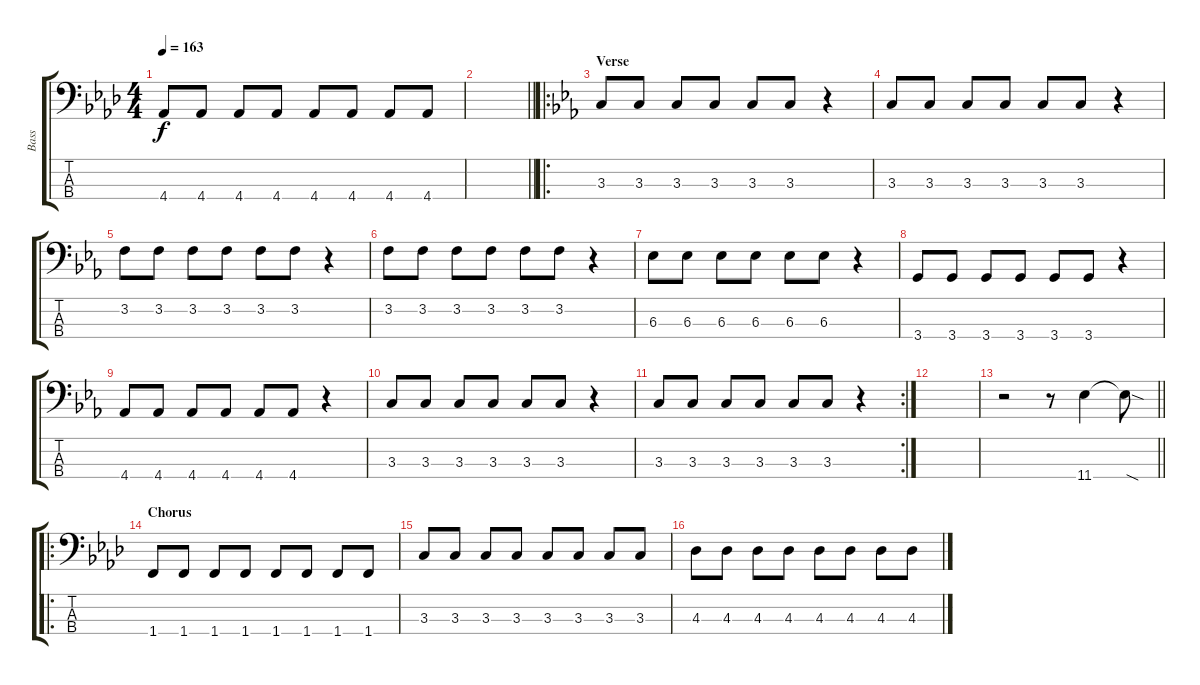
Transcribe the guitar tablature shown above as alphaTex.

\track ("Bass" "Bass") {instrument electricbasspick}
\staff {score tabs}
\tuning (G2 D2 A1 E1) {hide}
\ts (4 4)
\tempo 163
\clef f4
\ks fminor
4.4.8{dy f} 4.4.8 4.4.8 4.4.8 4.4.8 4.4.8 4.4.8 4.4.8 |
\barLineRight lightlight
|
\ro
\section ("" "Verse")
\ks cminor
3.3.8 3.3.8 3.3.8 3.3.8 3.3.8 3.3.8 r.4 |
3.3.8 3.3.8 3.3.8 3.3.8 3.3.8 3.3.8 r.4 |
3.2.8 3.2.8 3.2.8 3.2.8 3.2.8 3.2.8 r.4 |
3.2.8 3.2.8 3.2.8 3.2.8 3.2.8 3.2.8 r.4 |
6.3.8 6.3.8 6.3.8 6.3.8 6.3.8 6.3.8 r.4 |
3.4.8 3.4.8 3.4.8 3.4.8 3.4.8 3.4.8 r.4 |
4.4.8 4.4.8 4.4.8 4.4.8 4.4.8 4.4.8 r.4 |
3.3.8 3.3.8 3.3.8 3.3.8 3.3.8 3.3.8 r.4 |
\rc 2
3.3.8 3.3.8 3.3.8 3.3.8 3.3.8 3.3.8 r.4 |
|
\barLineRight lightlight
r.2 r.8 11.4.4 11.4{sod t}.8 |
\ro
\section ("" "Chorus")
\ks fminor
1.4.8 1.4.8 1.4.8 1.4.8 1.4.8 1.4.8 1.4.8 1.4.8 |
3.3.8 3.3.8 3.3.8 3.3.8 3.3.8 3.3.8 3.3.8 3.3.8 |
4.3.8 4.3.8 4.3.8 4.3.8 4.3.8 4.3.8 4.3.8 4.3.8
